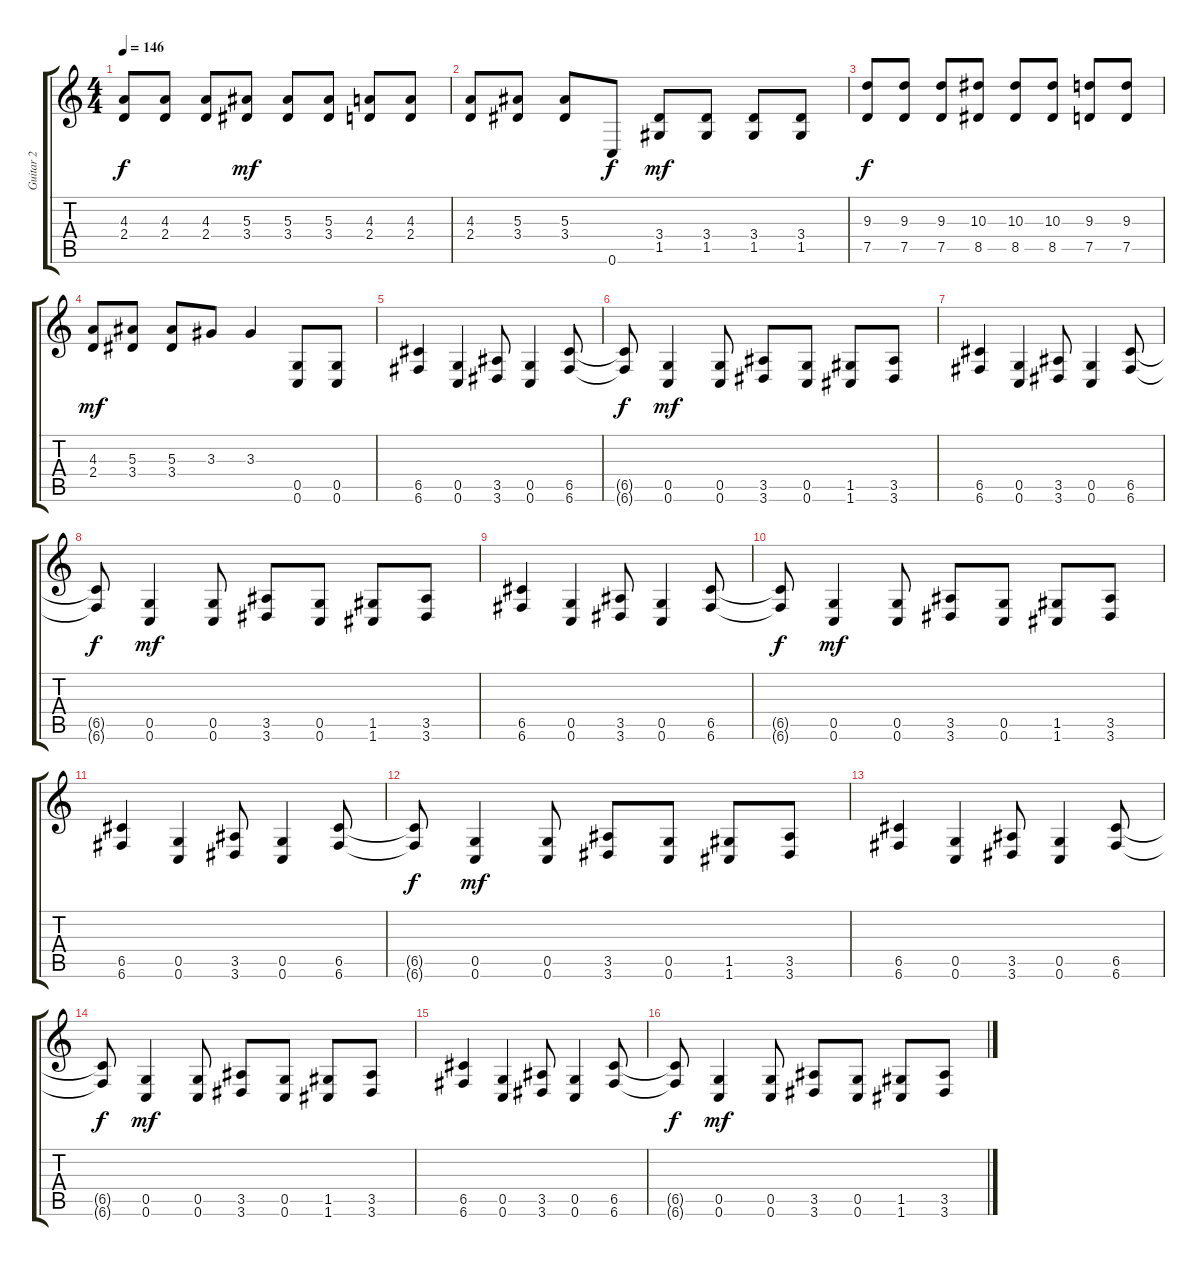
\track ("Guitar 2" "Guitar 2") {instrument distortionguitar}
\staff {score tabs}
\tuning (D4 A3 F3 C3 G2 C2) {hide}
\ts (4 4)
\tempo 146
\clef g2
\ks c
(4.3 2.4).8{dy f} (4.3 2.4).8 (4.3 2.4).8 (5.3 3.4).8{dy mf} (5.3 3.4).8 (5.3 3.4).8 (4.3 2.4).8 (4.3 2.4).8 |
(4.3 2.4).8 (5.3 3.4).8 (5.3 3.4).8 0.6.8{dy f} (3.4 1.5).8{dy mf} (3.4 1.5).8 (3.4 1.5).8 (3.4 1.5).8 |
(9.3 7.5).8{dy f} (9.3 7.5).8 (9.3 7.5).8 (10.3 8.5).8 (10.3 8.5).8 (10.3 8.5).8 (9.3 7.5).8 (9.3 7.5).8 |
(4.3 2.4).8{dy mf} (5.3 3.4).8 (5.3 3.4).8 3.3.8 3.3.4 (0.5 0.6).8 (0.5 0.6).8 |
(6.5 6.6).4 (0.5 0.6).4 (3.5 3.6).8 (0.5 0.6).4 (6.5 6.6).8 |
(6.5{t} 6.6{t}).8{dy f} (0.5 0.6).4{dy mf} (0.5 0.6).8 (3.5 3.6).8 (0.5 0.6).8 (1.5 1.6).8 (3.5 3.6).8 |
(6.5 6.6).4 (0.5 0.6).4 (3.5 3.6).8 (0.5 0.6).4 (6.5 6.6).8 |
(6.5{t} 6.6{t}).8{dy f} (0.5 0.6).4{dy mf} (0.5 0.6).8 (3.5 3.6).8 (0.5 0.6).8 (1.5 1.6).8 (3.5 3.6).8 |
(6.5 6.6).4 (0.5 0.6).4 (3.5 3.6).8 (0.5 0.6).4 (6.5 6.6).8 |
(6.5{t} 6.6{t}).8{dy f} (0.5 0.6).4{dy mf} (0.5 0.6).8 (3.5 3.6).8 (0.5 0.6).8 (1.5 1.6).8 (3.5 3.6).8 |
(6.5 6.6).4 (0.5 0.6).4 (3.5 3.6).8 (0.5 0.6).4 (6.5 6.6).8 |
(6.5{t} 6.6{t}).8{dy f} (0.5 0.6).4{dy mf} (0.5 0.6).8 (3.5 3.6).8 (0.5 0.6).8 (1.5 1.6).8 (3.5 3.6).8 |
(6.5 6.6).4 (0.5 0.6).4 (3.5 3.6).8 (0.5 0.6).4 (6.5 6.6).8 |
(6.5{t} 6.6{t}).8{dy f} (0.5 0.6).4{dy mf} (0.5 0.6).8 (3.5 3.6).8 (0.5 0.6).8 (1.5 1.6).8 (3.5 3.6).8 |
(6.5 6.6).4 (0.5 0.6).4 (3.5 3.6).8 (0.5 0.6).4 (6.5 6.6).8 |
(6.5{t} 6.6{t}).8{dy f} (0.5 0.6).4{dy mf} (0.5 0.6).8 (3.5 3.6).8 (0.5 0.6).8 (1.5 1.6).8 (3.5 3.6).8
